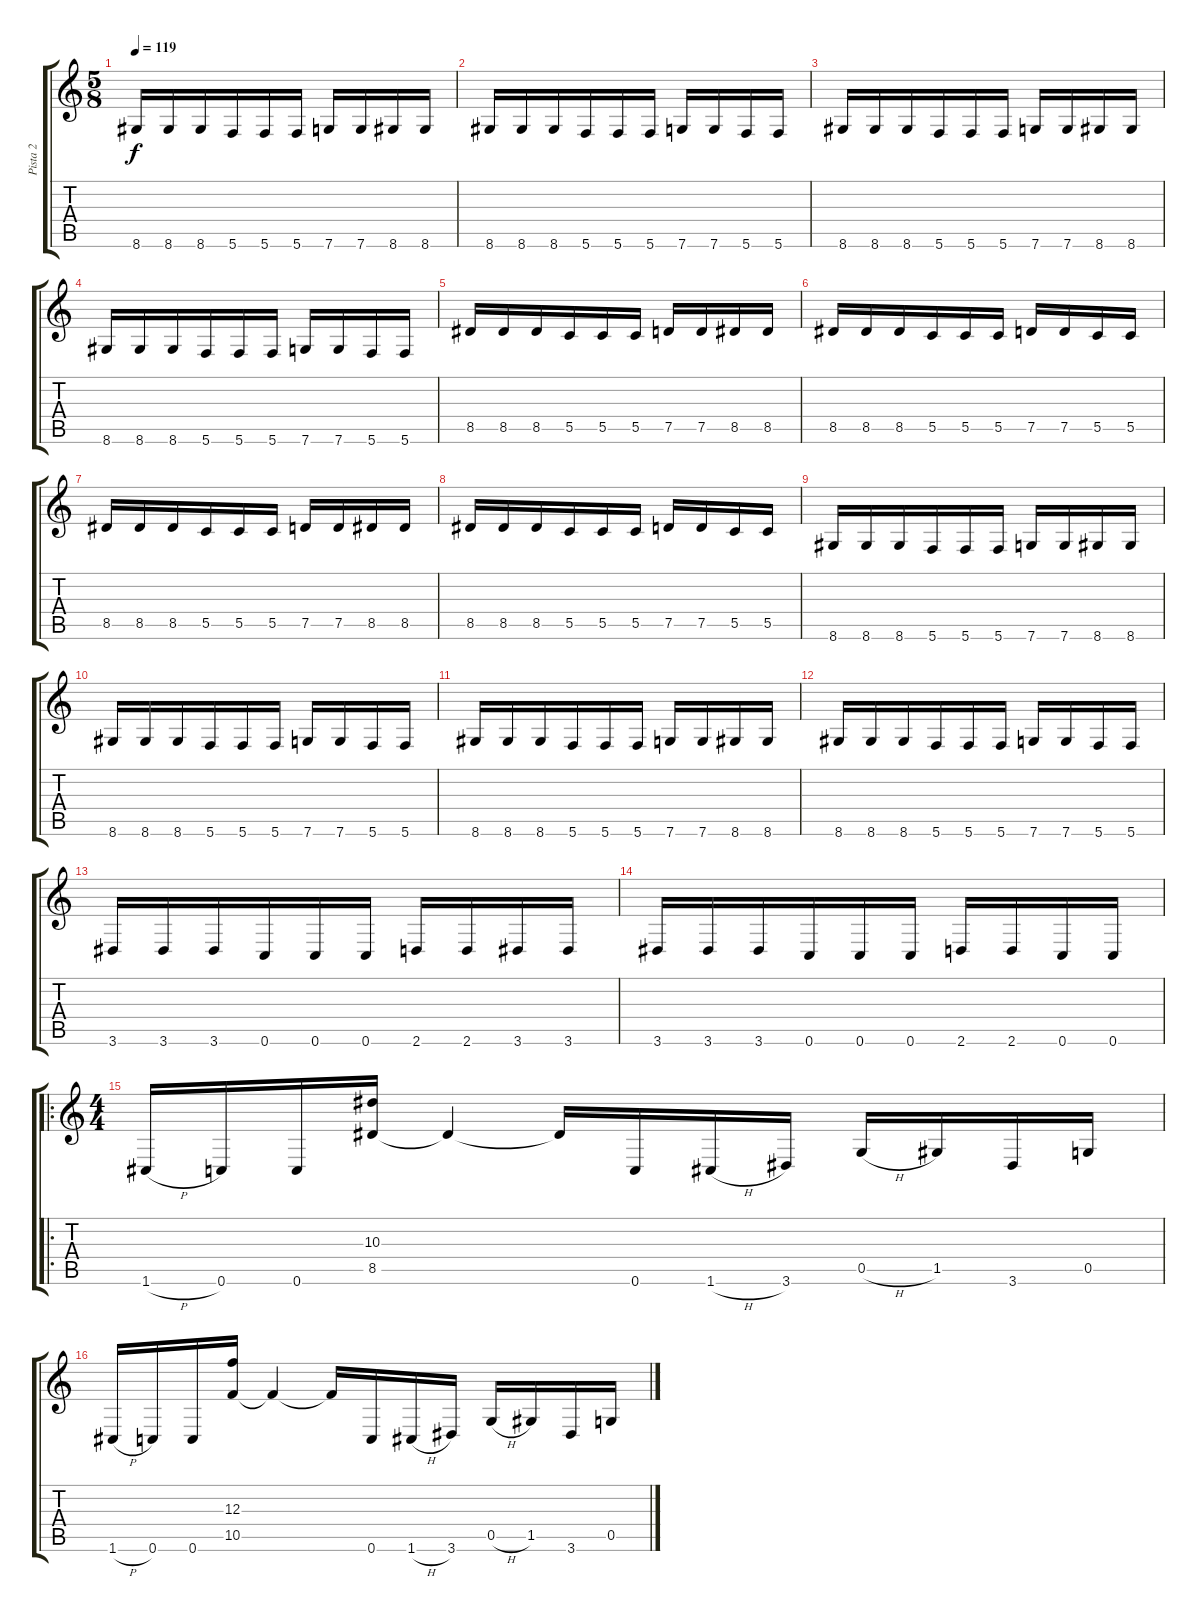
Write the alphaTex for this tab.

\track ("Pista 2" "Pista 2") {instrument overdrivenguitar}
\staff {score tabs}
\tuning (D4 A3 F3 C3 G2 C2) {hide}
\ts (5 8)
\tempo 119
\clef g2
\ks c
8.6.16{dy f} 8.6.16 8.6.16 5.6.16 5.6.16 5.6.16 7.6.16 7.6.16 8.6.16 8.6.16 |
8.6.16 8.6.16 8.6.16 5.6.16 5.6.16 5.6.16 7.6.16 7.6.16 5.6.16 5.6.16 |
8.6.16 8.6.16 8.6.16 5.6.16 5.6.16 5.6.16 7.6.16 7.6.16 8.6.16 8.6.16 |
8.6.16 8.6.16 8.6.16 5.6.16 5.6.16 5.6.16 7.6.16 7.6.16 5.6.16 5.6.16 |
8.5.16 8.5.16 8.5.16 5.5.16 5.5.16 5.5.16 7.5.16 7.5.16 8.5.16 8.5.16 |
8.5.16 8.5.16 8.5.16 5.5.16 5.5.16 5.5.16 7.5.16 7.5.16 5.5.16 5.5.16 |
8.5.16 8.5.16 8.5.16 5.5.16 5.5.16 5.5.16 7.5.16 7.5.16 8.5.16 8.5.16 |
8.5.16 8.5.16 8.5.16 5.5.16 5.5.16 5.5.16 7.5.16 7.5.16 5.5.16 5.5.16 |
8.6.16 8.6.16 8.6.16 5.6.16 5.6.16 5.6.16 7.6.16 7.6.16 8.6.16 8.6.16 |
8.6.16 8.6.16 8.6.16 5.6.16 5.6.16 5.6.16 7.6.16 7.6.16 5.6.16 5.6.16 |
8.6.16 8.6.16 8.6.16 5.6.16 5.6.16 5.6.16 7.6.16 7.6.16 8.6.16 8.6.16 |
8.6.16 8.6.16 8.6.16 5.6.16 5.6.16 5.6.16 7.6.16 7.6.16 5.6.16 5.6.16 |
3.6.16 3.6.16 3.6.16 0.6.16 0.6.16 0.6.16 2.6.16 2.6.16 3.6.16 3.6.16 |
3.6.16 3.6.16 3.6.16 0.6.16 0.6.16 0.6.16 2.6.16 2.6.16 0.6.16 0.6.16 |
\ro
\ts (4 4)
1.6{h}.16 0.6.16 0.6.16 (10.3 8.5).16 8.5{t}.4 8.5{t}.16 0.6.16 1.6{h}.16 3.6.16 0.5{h}.16 1.5.16 3.6.16 0.5.16 |
1.6{h}.16 0.6.16 0.6.16 (12.3 10.5).16 10.5{t}.4 10.5{t}.16 0.6.16 1.6{h}.16 3.6.16 0.5{h}.16 1.5.16 3.6.16 0.5.16
